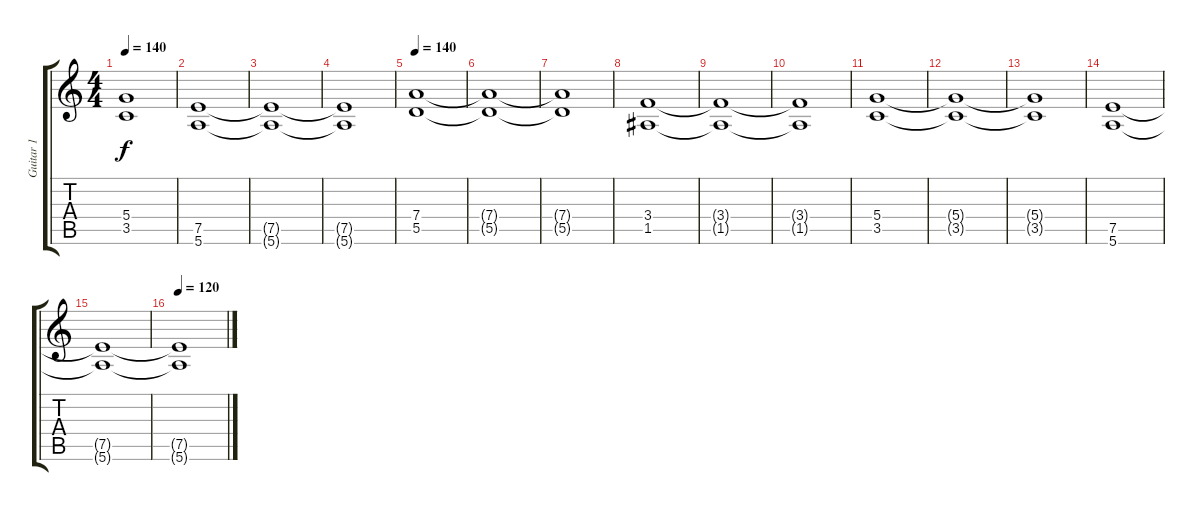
\track ("Guitar 1" "Guitar 1") {instrument distortionguitar}
\staff {score tabs}
\tuning (E4 B3 G3 D3 A2 E2) {hide}
\ts (4 4)
\tempo 140
\clef g2
\ks c
(5.4{t} 3.5{t}).1{dy f} |
(7.5 5.6).1 |
(7.5{t} 5.6{t}).1 |
(7.5{t} 5.6{t}).1 |
\tempo 140
(7.4 5.5).1 |
(7.4{t} 5.5{t}).1 |
(7.4{t} 5.5{t}).1 |
(3.4 1.5).1 |
(3.4{t} 1.5{t}).1 |
(3.4{t} 1.5{t}).1 |
(5.4 3.5).1 |
(5.4{t} 3.5{t}).1 |
(5.4{t} 3.5{t}).1 |
(7.5 5.6).1 |
(7.5{t} 5.6{t}).1 |
\tempo 120
(7.5{t} 5.6{t}).1
